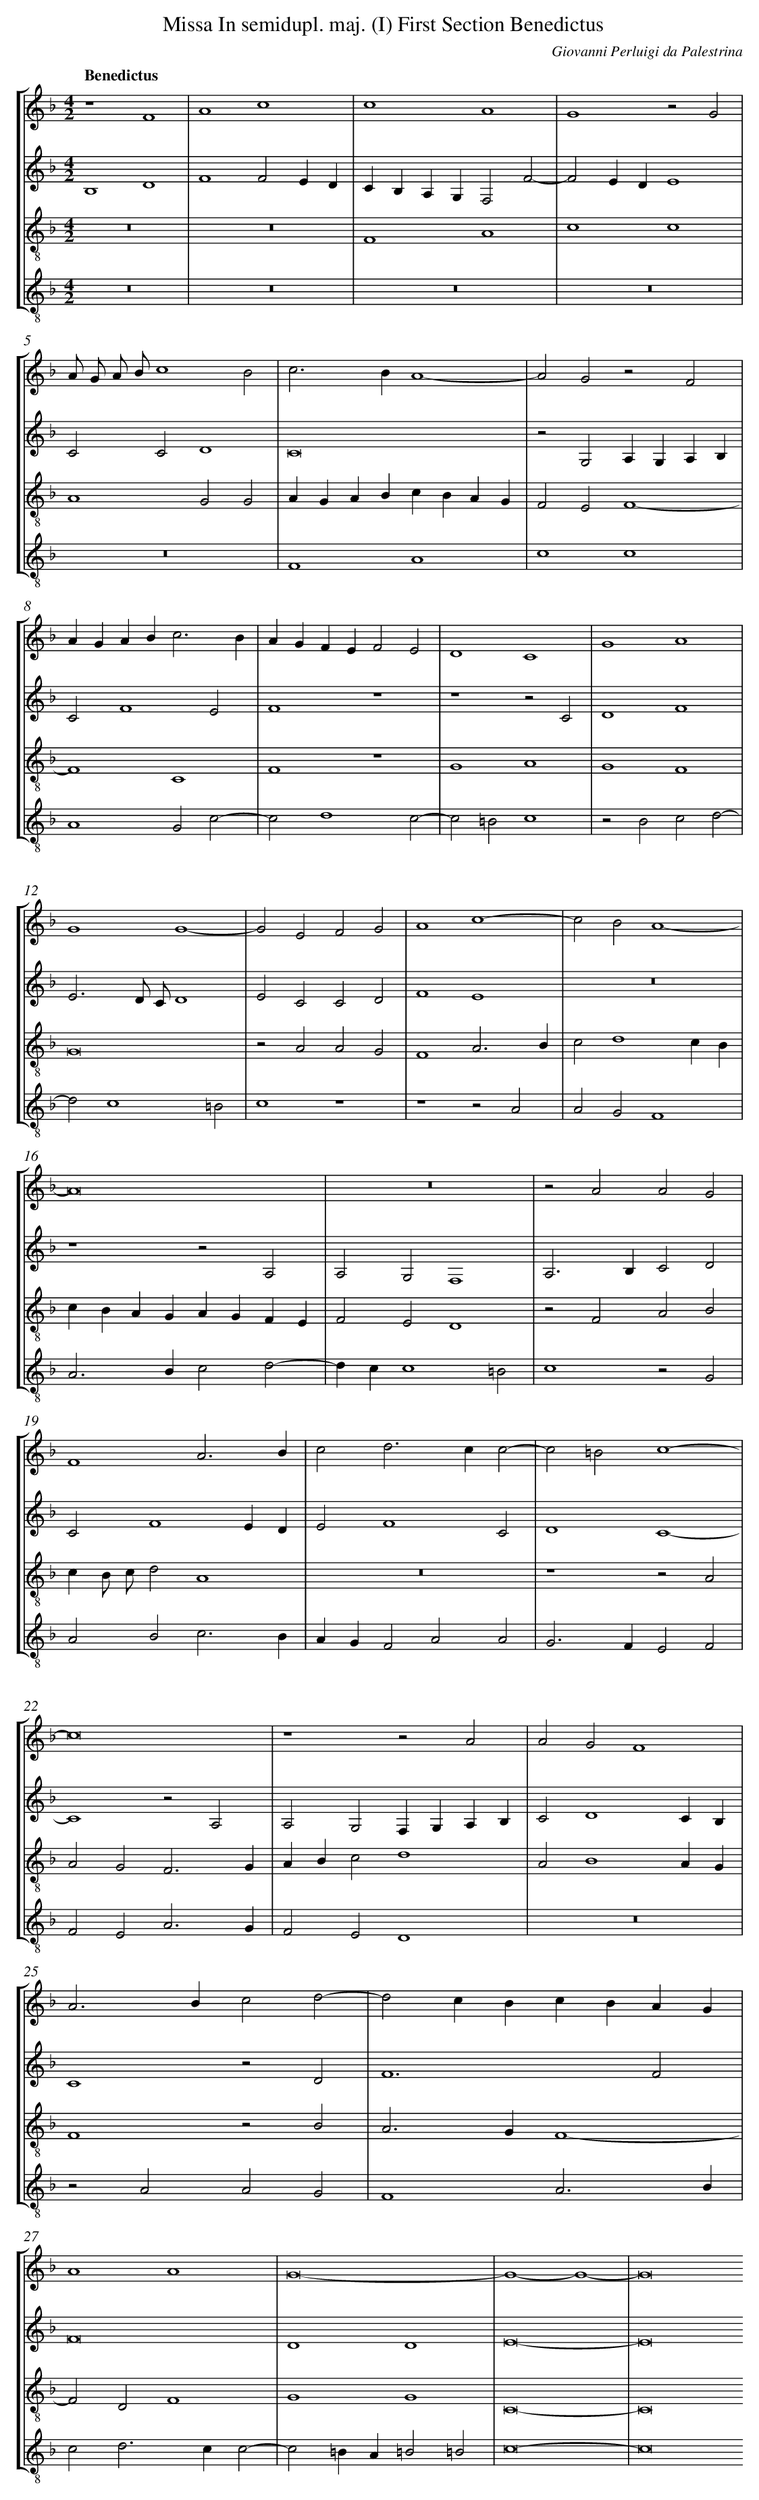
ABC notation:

X:1
T: Missa In semidupl. maj. (I) First Section Benedictus
C: Giovanni Perluigi da Palestrina
L: 1/4
M: 4/2
Q: "Benedictus"
%%staves [1 2 3 4]
V: 1 clef=treble
V: 2 clef=treble
V: 3 clef=treble-8
V: 4 clef=treble-8
K: F
[V:1] z4F4 |
[V:2] B,4D4 |
[V:3] z8 |
[V:4] z8 |
[V:1] A4c4 |
[V:2] F4F2ED |
[V:3] z8 |
[V:4] z8 |
[V:1] c4A4 |
[V:2] CB,A,G,F,2F2- |
[V:3] F4A4 |
[V:4] z8 |
[V:1] G4z2G2 |
[V:2] F2EDE4 |
[V:3] c4c4 |
[V:4] z8 |
[V:1] A/ G/ A/ B/c4B2 |
[V:2] C2C2D4 |
[V:3] A4G2G2 |
[V:4] z8 |
[V:1] c2>B2A4- |
[V:2] C8 |
[V:3] AGABcBAG |
[V:4] F4A4 |
[V:1] A2G2z2F2 |
[V:2] z2G,2A,G,A,B, |
[V:3] F2E2F4- |
[V:4] c4c4 |
[V:1] AGAB2<c2B |
[V:2] C2F4E2 |
[V:3] F4C4 |
[V:4] A4G2c2- |
[V:1] AGFEF2E2 |
[V:2] F4z4 |
[V:3] F4z4 |
[V:4] c2d4c2- |
[V:1] D4C4 |
[V:2] z4z2C2 |
[V:3] G4A4 |
[V:4] c2=B2c4 |
[V:1] G4A4 |
[V:2] D4F4 |
[V:3] G4F4 |
[V:4] z2B2c2d2- |
[V:1] G4G4- |
[V:2] E3D/ C/D4 |
[V:3] G8 |
[V:4] d2c4=B2 |
[V:1] G2E2F2G2 |
[V:2] E2C2C2D2 |
[V:3] z2A2A2G2 |
[V:4] c4z4 |
[V:1] A4c4- |
[V:2] F4E4 |
[V:3] F4A3B |
[V:4] z4z2A2 |
[V:1] c2B2A4- |
[V:2] z8 |
[V:3] c2d4cB |
[V:4] A2G2F4 |
[V:1] A8 |
[V:2] z4z2A,2 |
[V:3] cBAGAGFE |
[V:4] A2>B2c2d2- |
[V:1] z8 |
[V:2] A,2G,2F,4 |
[V:3] F2E2D4 |
[V:4] dcc4=B2 |
[V:1] z2A2A2G2 |
[V:2] A,2>B,2C2D2 |
[V:3] z2F2A2B2 |
[V:4] c4z2G2 |
[V:1] F4A3B |
[V:2] C2F4ED |
[V:3] cB/ c/d2A4 |
[V:4] A2B2c3B |
[V:1] c2d2>c2c2- |
[V:2] E2F4C2 |
[V:3] z8 |
[V:4] AGF2A2A2 |
[V:1] c2=B2c4- |
[V:2] D4C4- |
[V:3] z4z2A2 |
[V:4] G2>F2E2F2 |
[V:1] c8 |
[V:2] C4z2A,2 |
[V:3] A2G2F3G |
[V:4] F2E2A3G |
[V:1] z4z2A2 |
[V:2] A,2G,2F,G,A,B, |
[V:3] ABc2d4 |
[V:4] F2E2D4 |
[V:1] A2G2F4 |
[V:2] C2D4CB, |
[V:3] A2B4AG |
[V:4] z8 |
[V:1] A2>B2c2d2- |
[V:2] C4z2D2 |
[V:3] F4z2B2 |
[V:4] z2A2A2G2 |
[V:1] d2cBcBAG |
[V:2] F6F2 |
[V:3] A2>G2F4- |
[V:4] F4A3B |
[V:1] A4A4 |
[V:2] F8 |
[V:3] F2D2F4 |
[V:4] c2d2>c2c2- |
[V:1] G8- |
[V:2] D4D4 |
[V:3] G4G4 |
[V:4] c2=BA=B2=B2 |
[V:1] G4-G4- |
[V:2] E8- |
[V:3] C8- |
[V:4] c8- |
[V:1] G8
[V:2] E8
[V:3] C8
[V:4] c8
